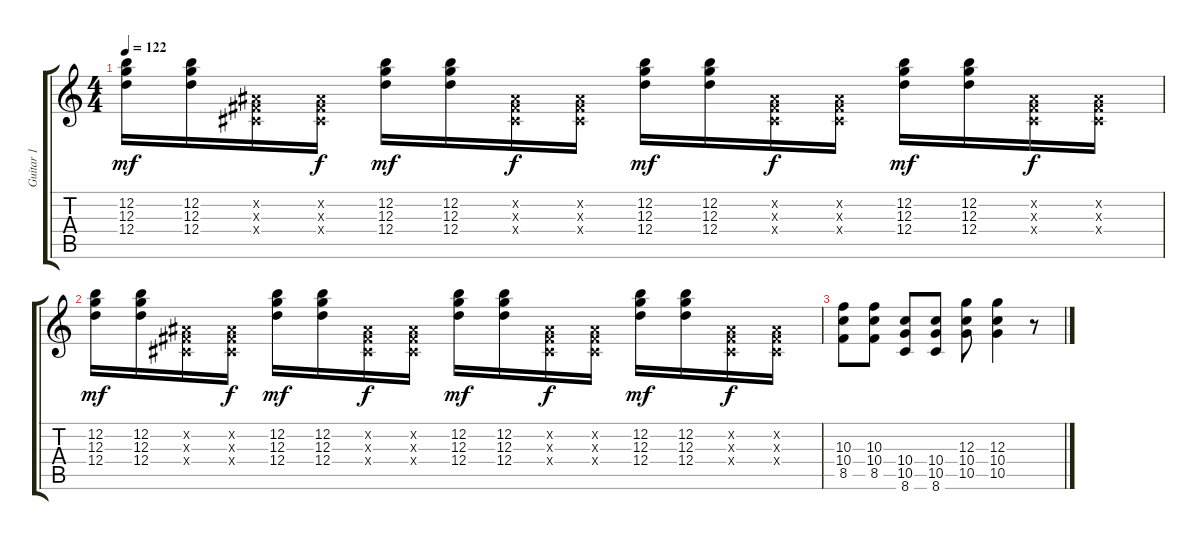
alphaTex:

\track ("Guitar 1" "Guitar 1") {instrument distortionguitar}
\staff {score tabs}
\tuning (E4 B3 G3 D3 A2 E2) {hide}
\ts (4 4)
\tempo 122
\clef g2
\ks c
(12.2 12.3 12.4).16{dy mf} (12.2 12.3 12.4).16 (-1.2{x} -1.3{x} -1.4{x}).16 (-1.2{x} -1.3{x} -1.4{x}).16{dy f} (12.2 12.3 12.4).16{dy mf} (12.2 12.3 12.4).16 (-1.2{x} -1.3{x} -1.4{x}).16{dy f} (-1.2{x} -1.3{x} -1.4{x}).16 (12.2 12.3 12.4).16{dy mf} (12.2 12.3 12.4).16 (-1.2{x} -1.3{x} -1.4{x}).16{dy f} (-1.2{x} -1.3{x} -1.4{x}).16 (12.2 12.3 12.4).16{dy mf} (12.2 12.3 12.4).16 (-1.2{x} -1.3{x} -1.4{x}).16{dy f} (-1.2{x} -1.3{x} -1.4{x}).16 |
(12.2 12.3 12.4).16{dy mf} (12.2 12.3 12.4).16 (-1.2{x} -1.3{x} -1.4{x}).16 (-1.2{x} -1.3{x} -1.4{x}).16{dy f} (12.2 12.3 12.4).16{dy mf} (12.2 12.3 12.4).16 (-1.2{x} -1.3{x} -1.4{x}).16{dy f} (-1.2{x} -1.3{x} -1.4{x}).16 (12.2 12.3 12.4).16{dy mf} (12.2 12.3 12.4).16 (-1.2{x} -1.3{x} -1.4{x}).16{dy f} (-1.2{x} -1.3{x} -1.4{x}).16 (12.2 12.3 12.4).16{dy mf} (12.2 12.3 12.4).16 (-1.2{x} -1.3{x} -1.4{x}).16{dy f} (-1.2{x} -1.3{x} -1.4{x}).16 |
(10.3 10.4 8.5).8 (10.3 10.4 8.5).8 (10.4 10.5 8.6).8 (10.4 10.5 8.6).8 (12.3 10.4 10.5).8 (12.3 10.4 10.5).4 r.8
